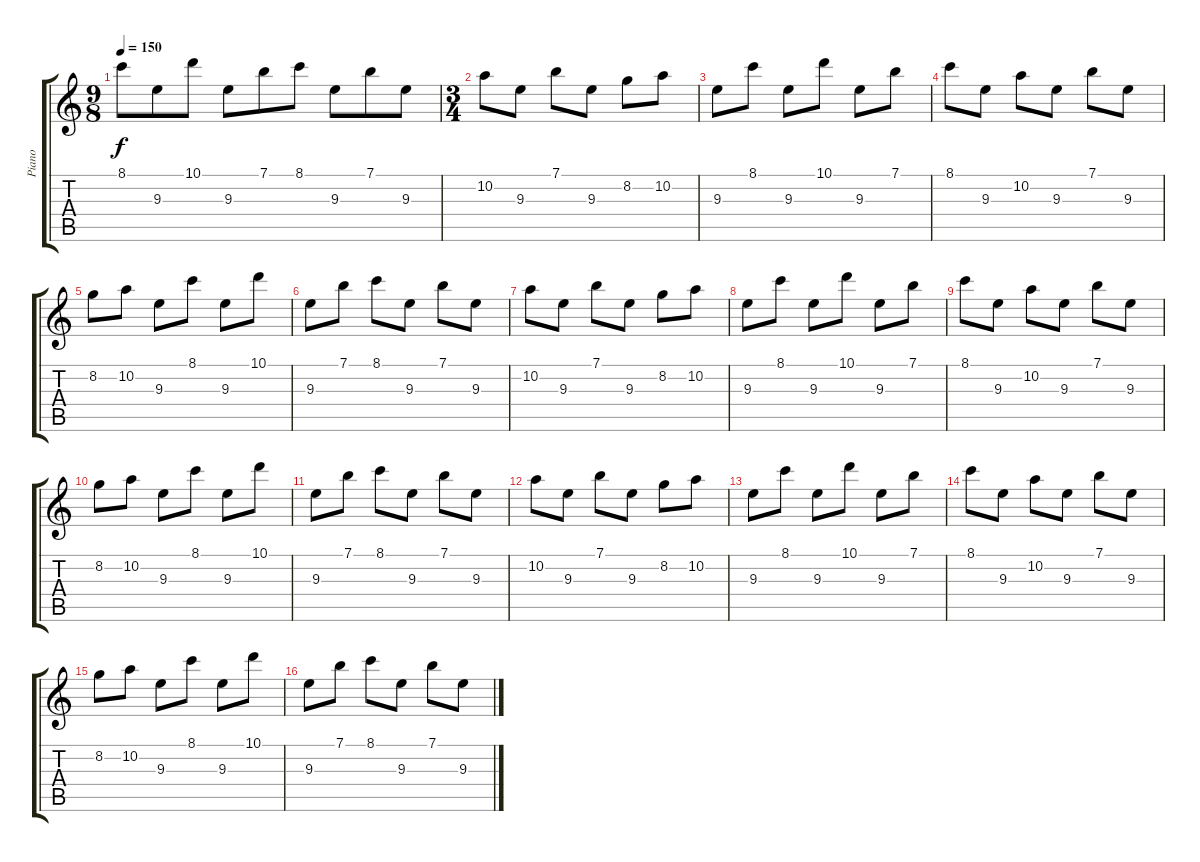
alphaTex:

\track ("Piano" "Piano") {instrument acousticgrandpiano}
\staff {score tabs}
\tuning (E5 B4 G4 D4 A3 E3) {hide}
\ts (9 8)
\tempo 150
\clef g2
\ks c
8.1.8{dy f} 9.3.8 10.1.8 9.3.8 7.1.8 8.1.8 9.3.8 7.1.8 9.3.8 |
\ts (3 4)
10.2.8 9.3.8 7.1.8 9.3.8 8.2.8 10.2.8 |
9.3.8 8.1.8 9.3.8 10.1.8 9.3.8 7.1.8 |
8.1.8 9.3.8 10.2.8 9.3.8 7.1.8 9.3.8 |
8.2.8 10.2.8 9.3.8 8.1.8 9.3.8 10.1.8 |
9.3.8 7.1.8 8.1.8 9.3.8 7.1.8 9.3.8 |
10.2.8 9.3.8 7.1.8 9.3.8 8.2.8 10.2.8 |
9.3.8 8.1.8 9.3.8 10.1.8 9.3.8 7.1.8 |
8.1.8 9.3.8 10.2.8 9.3.8 7.1.8 9.3.8 |
8.2.8 10.2.8 9.3.8 8.1.8 9.3.8 10.1.8 |
9.3.8 7.1.8 8.1.8 9.3.8 7.1.8 9.3.8 |
10.2.8 9.3.8 7.1.8 9.3.8 8.2.8 10.2.8 |
9.3.8 8.1.8 9.3.8 10.1.8 9.3.8 7.1.8 |
8.1.8 9.3.8 10.2.8 9.3.8 7.1.8 9.3.8 |
8.2.8 10.2.8 9.3.8 8.1.8 9.3.8 10.1.8 |
9.3.8 7.1.8 8.1.8 9.3.8 7.1.8 9.3.8
